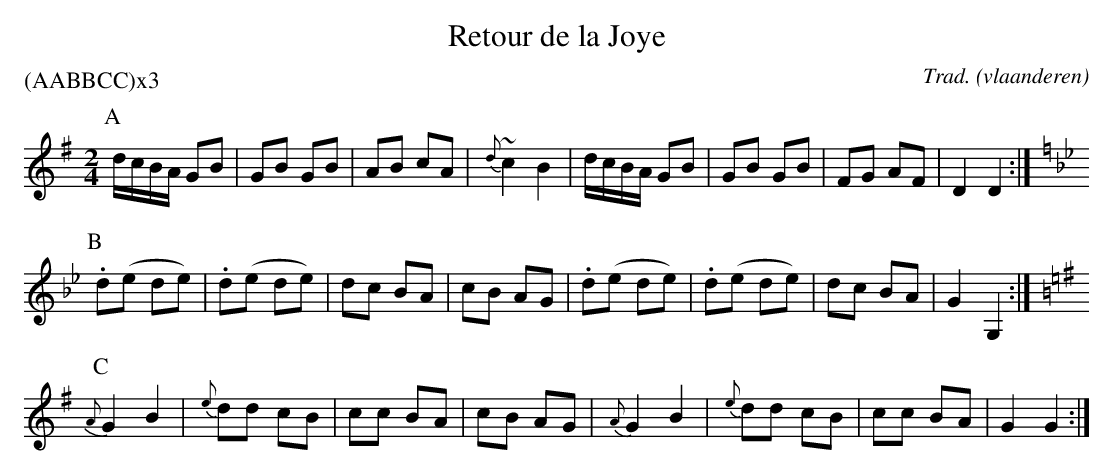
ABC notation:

X:1
T:Retour de la Joye
O:vlaanderen
C:Trad.
P:(AABBCC)x3
L:1/8
M:2/4
K:G
P:A
d/c/B/A/ GB | GB GB | AB cA | {d}~c2 B2 | d/c/B/A/ GB | GB GB | FG AF | D2 D2 :|
P:B
K:Gmin
.d(e de) | .d(e de) | dc BA | cB AG | .d(e de) | .d(e de) | dc BA | G2 G,2 :|
P:C
K:G
{A}G2 B2 | {e}dd cB | cc BA | cB AG | {A}G2 B2 | {e}dd cB | cc BA | G2 G2 :|
